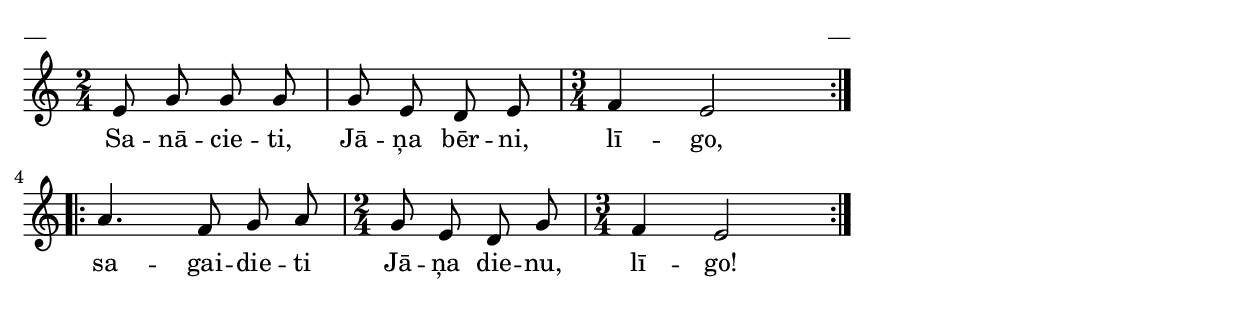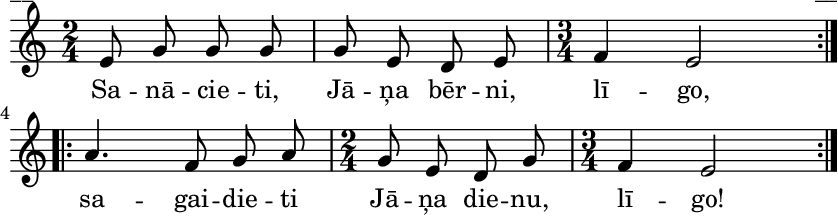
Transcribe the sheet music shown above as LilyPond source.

\version "2.13.18"
#(ly:set-option 'crop #t)

%\header {
%    title = "Sanācieti Jāņa bērni",AA lapas, Jāņi
%}
\paper {
line-width = 14\cm
left-margin = 0.4\cm
between-system-padding = 0.1\cm
between-system-space = 0.1\cm
}
\layout {
indent = #0
ragged-last = ##f
}

voiceA = \relative c' {
\clef "treble"
\key c \major
\repeat volta 2 {
\time 2/4
e8 g g g |
g8 e d e |
\time 3/4
f4 e2 |
}

\repeat volta 2 {
a4. f8 g a |
\time 2/4
g8 e d g |
\time 3/4
f4 e2 |
}
} 

lyricA = \lyricmode {
Sa -- nā -- cie -- ti, Jā -- ņa bēr -- ni, lī -- go, 
sa -- gai -- die -- ti Jā -- ņa die -- nu, lī -- go!
} 

fullScore = <<
\new Staff {
<<
\new Voice = "voiceA" { \oneVoice \autoBeamOff \voiceA }
\new Lyrics \lyricsto "voiceA" \lyricA
>>
}
>>

\score {
\fullScore
\header { piece = "__" opus = "__" }
}
\markup { \with-color #(x11-color 'white) \sans \smaller "__" }
\score {
\unfoldRepeats
\fullScore
\midi {
\context { \Staff \remove "Staff_performer" }
\context { \Voice \consists "Staff_performer" }
}
}


